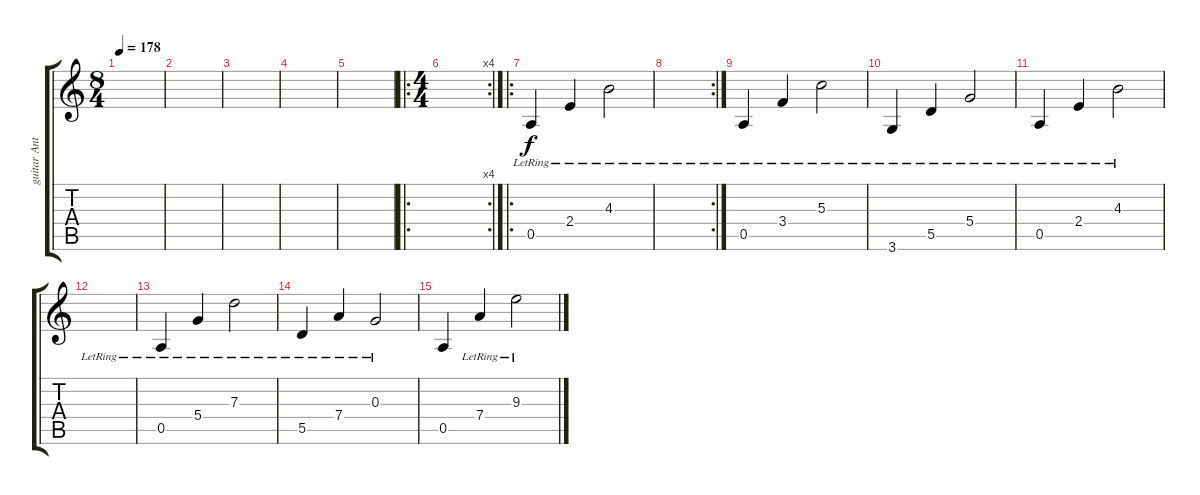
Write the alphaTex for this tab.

\track ("guitar Anton Blochin solo" "guitar Ant") {instrument acousticguitarsteel}
\staff {score tabs}
\tuning (E4 B3 G3 D3 A2 E2) {hide}
\ts (8 4)
\tempo 178
\clef g2
\ks c
|
|
|
|
|
\ro
\rc 4
\ts (4 4)
|
\ro
0.5{lr}.4 2.4{lr}.4 4.3{lr}.2 |
\rc 2
|
0.5{lr}.4 3.4{lr}.4 5.3{lr}.2 |
3.6{lr}.4 5.5{lr}.4 5.4{lr}.2 |
0.5{lr}.4 2.4{lr}.4 4.3{lr}.2 |
|
0.5{lr}.4 5.4{lr}.4 7.3{lr}.2 |
5.5{lr}.4 7.4{lr}.4 0.3{lr}.2 |
0.5.4 7.4{lr}.4 9.3{lr}.2
